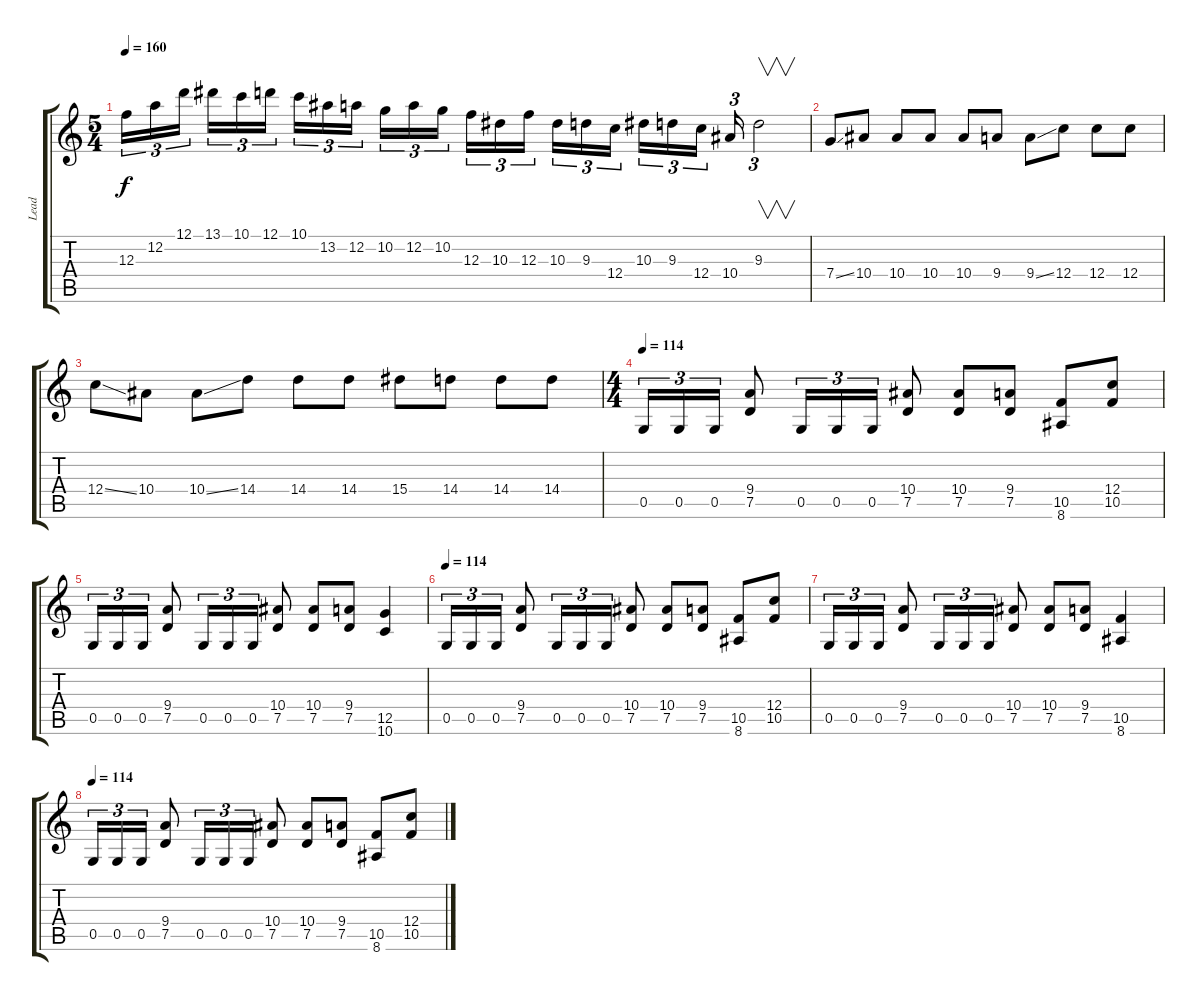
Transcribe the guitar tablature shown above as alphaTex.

\track ("Lead" "Lead") {instrument distortionguitar}
\staff {score tabs}
\tuning (D4 A3 F3 C3 G2 D2) {hide}
\ts (5 4)
\tempo 160
\clef g2
\ks c
12.3.16{tu (3 2) dy f} 12.2.16{tu (3 2)} 12.1.16{tu (3 2)} 13.1.16{tu (3 2)} 10.1.16{tu (3 2)} 12.1.16{tu (3 2)} 10.1.16{tu (3 2)} 13.2.16{tu (3 2)} 12.2.16{tu (3 2)} 10.2.16{tu (3 2)} 12.2.16{tu (3 2)} 10.2.16{tu (3 2)} 12.3.16{tu (3 2)} 10.3.16{tu (3 2)} 12.3.16{tu (3 2)} 10.3.16{tu (3 2)} 9.3.16{tu (3 2)} 12.4.16{tu (3 2)} 10.3.16{tu (3 2)} 9.3.16{tu (3 2)} 12.4.16{tu (3 2)} 10.4.16{tu (3 2)} 9.3.2{v tu (3 2)} |
7.4{ss}.8 10.4.8 10.4.8 10.4.8 10.4.8 9.4.8 9.4{ss}.8 12.4.8 12.4.8 12.4.8 |
12.4{ss}.8 10.4.8 10.4{ss}.8 14.4.8 14.4.8 14.4.8 15.4.8 14.4.8 14.4.8 14.4.8 |
\ts (4 4)
\tempo 114
0.5.16{tu (3 2)} 0.5.16{tu (3 2)} 0.5.16{tu (3 2)} (9.4 7.5).8 0.5.16{tu (3 2)} 0.5.16{tu (3 2)} 0.5.16{tu (3 2)} (10.4 7.5).8 (10.4 7.5).8 (9.4 7.5).8 (10.5 8.6).8 (12.4 10.5).8 |
0.5.16{tu (3 2)} 0.5.16{tu (3 2)} 0.5.16{tu (3 2)} (9.4 7.5).8 0.5.16{tu (3 2)} 0.5.16{tu (3 2)} 0.5.16{tu (3 2)} (10.4 7.5).8 (10.4 7.5).8 (9.4 7.5).8 (12.5 10.6).4 |
\tempo 114
0.5.16{tu (3 2)} 0.5.16{tu (3 2)} 0.5.16{tu (3 2)} (9.4 7.5).8 0.5.16{tu (3 2)} 0.5.16{tu (3 2)} 0.5.16{tu (3 2)} (10.4 7.5).8 (10.4 7.5).8 (9.4 7.5).8 (10.5 8.6).8 (12.4 10.5).8 |
0.5.16{tu (3 2)} 0.5.16{tu (3 2)} 0.5.16{tu (3 2)} (9.4 7.5).8 0.5.16{tu (3 2)} 0.5.16{tu (3 2)} 0.5.16{tu (3 2)} (10.4 7.5).8 (10.4 7.5).8 (9.4 7.5).8 (10.5 8.6).4 |
\tempo 114
0.5.16{tu (3 2)} 0.5.16{tu (3 2)} 0.5.16{tu (3 2)} (9.4 7.5).8 0.5.16{tu (3 2)} 0.5.16{tu (3 2)} 0.5.16{tu (3 2)} (10.4 7.5).8 (10.4 7.5).8 (9.4 7.5).8 (10.5 8.6).8 (12.4 10.5).8
